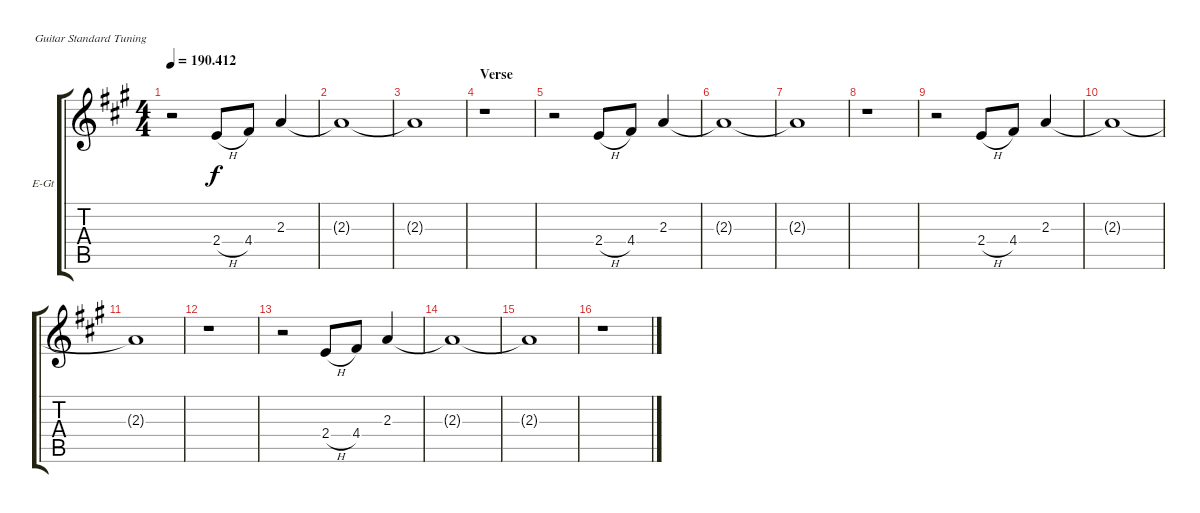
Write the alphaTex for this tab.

\defaultSystemsLayout 4
\bracketExtendMode groupsimilarinstruments
\firstSystemTrackNameOrientation horizontal
\otherSystemsTrackNameOrientation horizontal
\track ("Gtr. 2 (elec.)" "E-Gt") {instrument electricguitarclean}
\staff {score tabs}
\tuning (E4 B3 G3 D3 A2 E2)
\ts (4 4)
\tempo
190.412
\accidentals auto
\clef g2
\ottava regular
\simile none
\ks a
r.2{dy f} 2.4{h}.8 4.4.8 2.3.4 |
2.3{t}.1 |
2.3{t}.1 |
\section ("" "Verse")
r.1 |
r.2 2.4{h}.8 4.4.8 2.3.4 |
2.3{t}.1 |
2.3{t}.1 |
r.1 |
r.2 2.4{h}.8 4.4.8 2.3.4 |
2.3{t}.1 |
2.3{t}.1 |
r.1 |
r.2 2.4{h}.8 4.4.8 2.3.4 |
2.3{t}.1 |
2.3{t}.1 |
r.1
